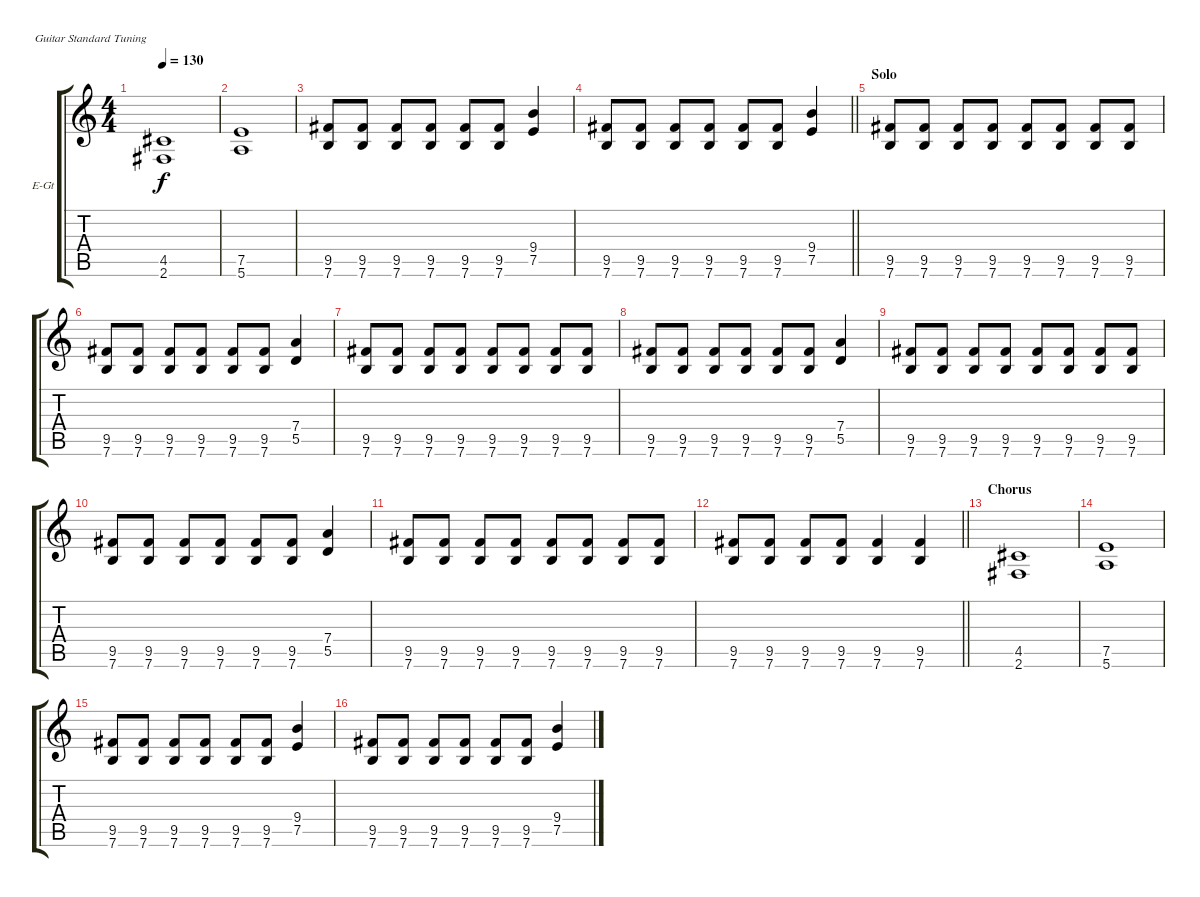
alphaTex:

\bracketExtendMode groupsimilarinstruments
\firstSystemTrackNameOrientation horizontal
\otherSystemsTrackNameOrientation horizontal
\track ("Joan Jett " "E-Gt") {instrument distortionguitar}
\staff {score tabs}
\tuning (E4 B3 G3 D3 A2 E2)
\ts (4 4)
\tempo 130
\clef g2
\ks c
(4.5 2.6).1{dy f} |
(7.5 5.6).1 |
(9.5 7.6).8 (9.5 7.6).8 (9.5 7.6).8 (9.5 7.6).8 (9.5 7.6).8 (9.5 7.6).8 (9.4 7.5).4 |
\barLineRight lightlight
(9.5 7.6).8 (9.5 7.6).8 (9.5 7.6).8 (9.5 7.6).8 (9.5 7.6).8 (9.5 7.6).8 (9.4 7.5).4 |
\section ("" "Solo")
(9.5 7.6).8 (9.5 7.6).8 (9.5 7.6).8 (9.5 7.6).8 (9.5 7.6).8 (9.5 7.6).8 (9.5 7.6).8 (9.5 7.6).8 |
(9.5 7.6).8 (9.5 7.6).8 (9.5 7.6).8 (9.5 7.6).8 (9.5 7.6).8 (9.5 7.6).8 (7.4 5.5).4 |
(9.5 7.6).8 (9.5 7.6).8 (9.5 7.6).8 (9.5 7.6).8 (9.5 7.6).8 (9.5 7.6).8 (9.5 7.6).8 (9.5 7.6).8 |
(9.5 7.6).8 (9.5 7.6).8 (9.5 7.6).8 (9.5 7.6).8 (9.5 7.6).8 (9.5 7.6).8 (7.4 5.5).4 |
(9.5 7.6).8 (9.5 7.6).8 (9.5 7.6).8 (9.5 7.6).8 (9.5 7.6).8 (9.5 7.6).8 (9.5 7.6).8 (9.5 7.6).8 |
(9.5 7.6).8 (9.5 7.6).8 (9.5 7.6).8 (9.5 7.6).8 (9.5 7.6).8 (9.5 7.6).8 (7.4 5.5).4 |
(9.5 7.6).8 (9.5 7.6).8 (9.5 7.6).8 (9.5 7.6).8 (9.5 7.6).8 (9.5 7.6).8 (9.5 7.6).8 (9.5 7.6).8 |
\barLineRight lightlight
(9.5 7.6).8 (9.5 7.6).8 (9.5 7.6).8 (9.5 7.6).8 (9.5 7.6).4 (9.5 7.6).4 |
\section ("" "Chorus")
(4.5 2.6).1 |
(7.5 5.6).1 |
(9.5 7.6).8 (9.5 7.6).8 (9.5 7.6).8 (9.5 7.6).8 (9.5 7.6).8 (9.5 7.6).8 (9.4 7.5).4 |
(9.5 7.6).8 (9.5 7.6).8 (9.5 7.6).8 (9.5 7.6).8 (9.5 7.6).8 (9.5 7.6).8 (9.4 7.5).4
